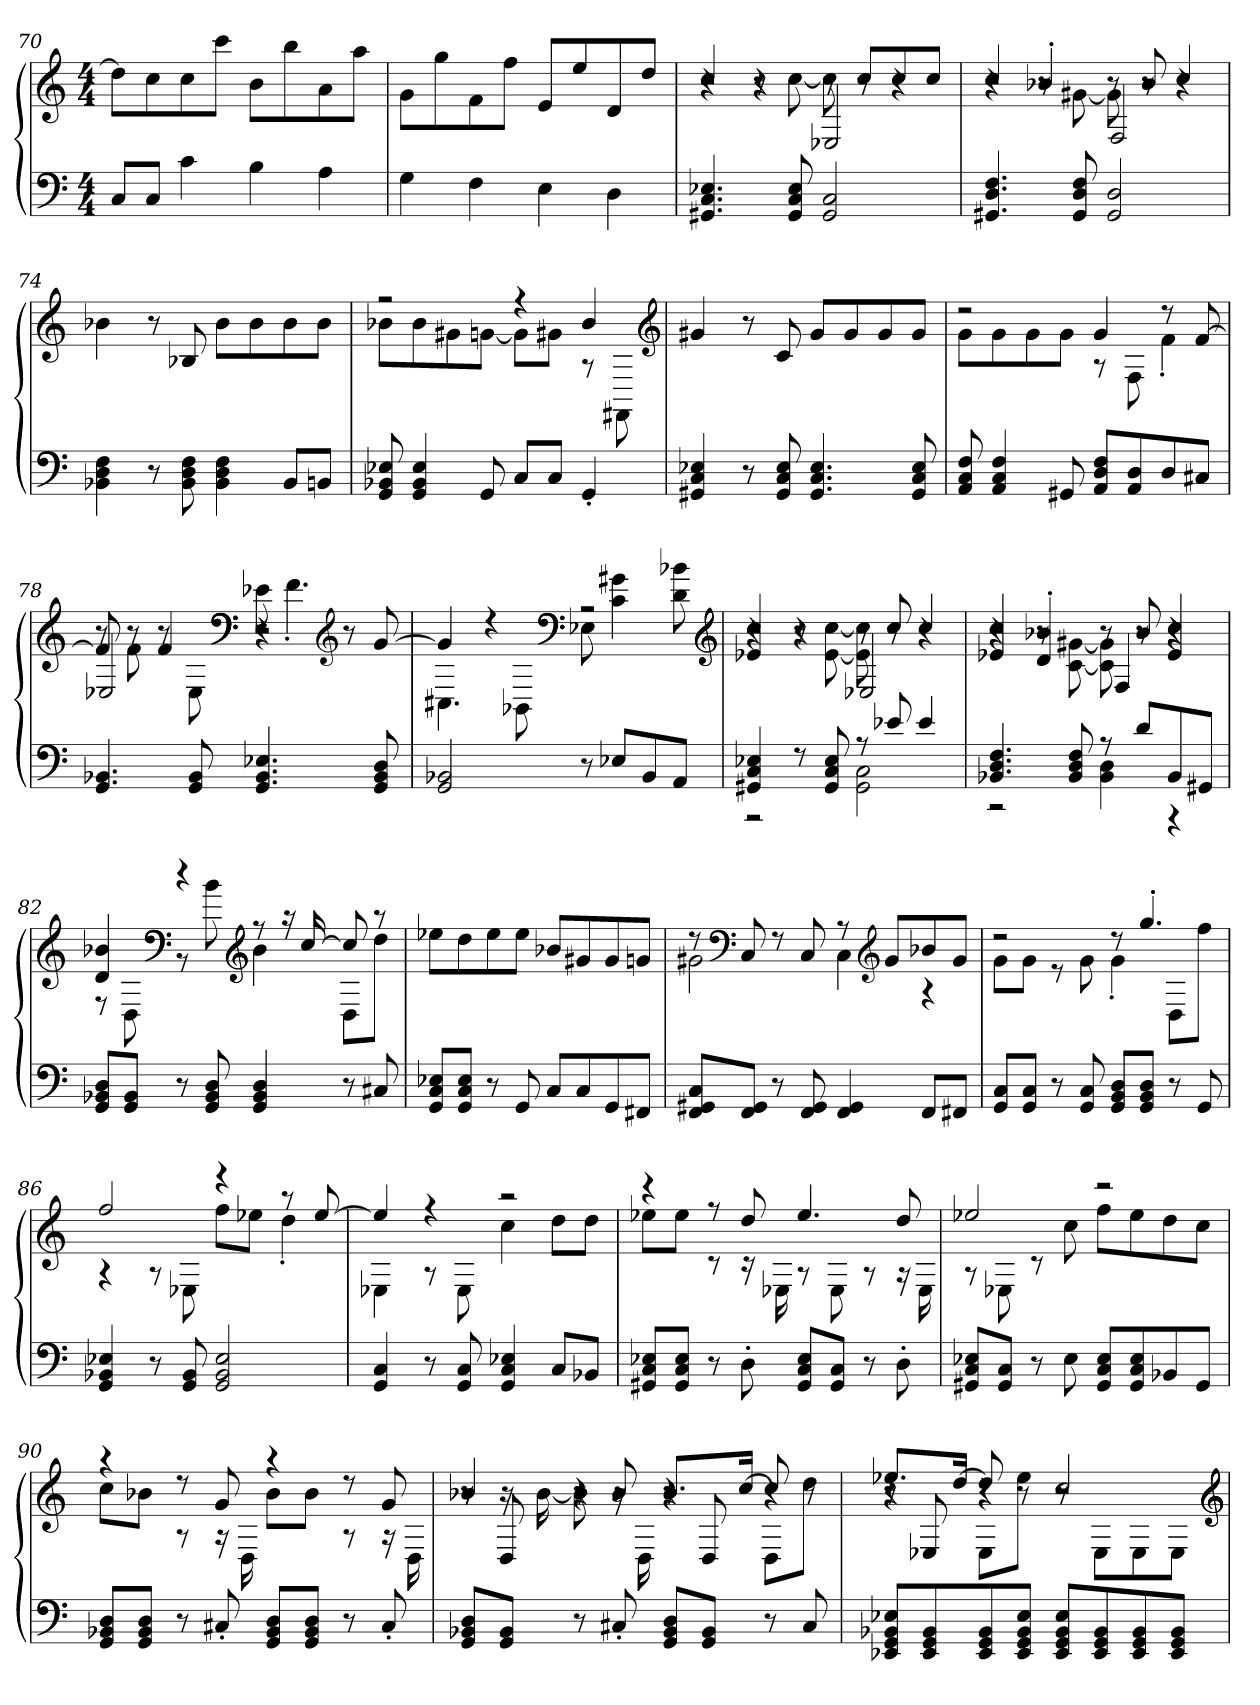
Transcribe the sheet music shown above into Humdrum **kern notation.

**kern	**kern
*part1	*part1
*staff2	*staff1
*clefF4	*clefG2
*M4/4	*M4/4
=70	=70
8CL	8ddL]
8CJ	8cc
4c	8cc
.	8cccJ
4B	8bL
.	8bb
4A	8a
.	8aaJ
=71	=71
4G	8gL
.	8gg
4F	8f
.	8ffJ
4E	8eL
.	8ee
4D	8d
.	8ddJ
!!LO:LB:g=z
=72	=72
*	*^
*	*	*^
4.GG#X 4.C 4.E-X	4cc	4r	2r
.	4r	8r	.
8GG# 8C 8E-	.	[8cc	.
2GG# 2C	8r	8cc]	2E-X
.	8ccL	8r	.
.	8cc	4r	.
.	8ccJ	.	.
=73	=73	=73	=73
4.GG#X 4.D 4.F	4cc	4r	2r
.	4b-X'	8r	.
8GG# 8D 8F	.	[8g#X	.
2GG# 2D	8r	8g#]	2F
.	8b-	8r	.
.	4cc	4r	.
*	*v	*v	*v
=74	=74
4BB-X 4D 4F	4b-X
8r	8r
8BB- 8D 8F	8B-X
4BB- 4D 4F	8b-L
.	8b-
8BB-L	8b-
8BBnJ	8b-J
=75	=75
*	*^
8GG 8BB-X 8E-X	2r	8b-XL
4GG 4BB- 4E-	.	8b-
.	.	8g#X
8GG	.	[8gnJ
8CL	4r	8gL]
8CJ	.	8g#XJ
4GG'	4b-	8r
.	.	8FF#X
*	*v	*v
*	*clefG2
!!LO:LB:g=z
=76	=76
4GG#X 4C 4E-X	4g#X
8r	8r
8GG# 8C 8E-	8c
4.GG# 4.C 4.E-	8g#L
.	8g#
.	8g#
8GG# 8C 8E-	8g#J
=77	=77
*	*^
8AA 8C 8F	2r	8gL
4AA 4C 4F	.	8g
.	.	8g
8GG#X	.	8gJ
8AA 8D 8FL	4g	8r
8AA 8D	.	8F
8D	8r	4f'
8C#XJ	[8f	.
=78	=78	=78
*	*	*^
4.GG 4.BB-X	8f]	8r	2E-X
.	8r	8f	.
.	4f	8r	.
8GG 8BB-	.	8E-	.
*	*clefF4	*	*
4.GG 4.BB- 4.E-X	4r	8e-X	2r
.	.	4.f'	.
*	*clefG2	*	*
.	8r	.	.
8GG 8BB- 8D	[8g	.	.
*	*	*v	*v
=79	=79	=79
2GG 2BB-X	4g]	4.C#X
.	4r	.
.	.	8BB-X
*	*clefF4	*
8r	2r	8E-X
8E-XL	.	4c 4g#X
8BB-	.	.
8AAJ	.	8d 8b-X
*	*v	*v
*	*clefG2
!!LO:LB:g=z
=80	=80
*^	*^
*	*	*	*^
4GG#X 4C 4E-X	2r	4e-X 4cc	4r	2r
8r	.	4r	8r	.
8GG# 8C 8E-	.	.	[8e- [8cc	.
8r	2GG# 2C	8r	8e-] 8cc]	2E-X
8e-X	.	8cc	8r	.
4e-	.	4cc	4r	.
=81	=81	=81	=81	=81
4.BB-X 4.D 4.F	2r	4e-X 4cc	4r	2r
.	.	4d' 4b-X'	8r	.
8BB- 8D 8F	.	.	[8c [8g#X	.
8r	4BB- 4D	8r	8c] 8g#]	4F
8dL	.	8b-	8r	.
8BB-	4r	4e- 4cc	4r	4r
8GG#XJ	.	.	.	.
*v	*v	*	*	*
*	*	*v	*v
=82	=82	=82
8GG 8BB-X 8DL	4d 4b-X	8r
8GG 8BB-J	.	8D
*	*clefF4	*
8r	4r	8r
8GG 8BB- 8D	.	8b-
*	*clefG2	*
4GG 4BB- 4D	8r	4b-
.	16r	.
.	[16cc	.
8r	8cc]	8DL
8C#X	8r	8ddJ
*	*v	*v
=83	=83
8GG 8C 8E-XL	8ee-XL
8GG 8C 8E-J	8dd
8r	8ee-
8GG	8ee-J
8CL	8b-XL
8C	8g#X
8GG	8g#
8FF#XJ	8gnJ
!!LO:LB:g=z
=84	=84
*	*^
8FF 8GG#X 8CL	8r	2g#X
*	*clefF4	*
8FF 8GG#J	8C	.
8r	8r	.
8FF 8GG#	8C	.
4FF 4GG#	8r	4C
*	*clefG2	*
.	8g#L	.
8FFL	8b-X	4r
8FF#XJ	8g#J	.
=85	=85	=85
8GG 8CL	2r	8gL
8GG 8CJ	.	8gJ
8r	.	8r
8GG 8C	.	8g
8GG 8BB 8DL	8r	4g'
8GG 8BB 8DJ	4.gg'	.
8r	.	8DL
8GG	.	8ffJ
=86	=86	=86
4GG 4BB-X 4E-X	2ff	4r
8r	.	8r
8GG 8BB-	.	8E-X
2GG 2BB- 2E-	4r	8ffL
.	.	8ee-XJ
.	8r	4dd'
.	[8ee-	.
=87	=87	=87
4GG 4C	4ee-]	4E-X
8r	4r	8r
8GG 8C	.	8E-
4GG 4C 4E-X	2r	4cc
8CL	.	8ddL
8BB-XJ	.	8ddJ
!!LO:PB:g=z	!!
=88	=88	=88
8GG#X 8C 8E-XL	4r	8ee-XL
8GG# 8C 8E-J	.	8ee-J
8r	8r	8r
8D'	8dd	16r
.	.	16E-X
8GG# 8C 8E-L	4.ee-	8r
8GG# 8CJ	.	8E-
8r	.	8r
8D'	8dd	16r
.	.	16E-
=89	=89	=89
8GG#X 8C 8E-XL	2ee-X	8r
8GG# 8CJ	.	8E-X
8r	.	8r
8E-	.	8cc
8GG# 8C 8E-L	2r	8ffL
8GG# 8C 8E-	.	8ee-
8BB-X	.	8dd
8GG#J	.	8ccJ
=90	=90	=90
8GG 8BB-X 8DL	4r	8ccL
8GG 8BB- 8DJ	.	8b-XJ
8r	8r	8r
8C#X'	8g	16r
.	.	16D
8GG 8BB- 8DL	4r	8b-L
8GG 8BB- 8DJ	.	8b-J
8r	8r	8r
8C#'	8g	16r
.	.	16D
=91	=91	=91
*	*	*^
8GG 8BB-X 8DL	4b-X	8r	8r
8GG 8BB-J	.	16r	8D
.	.	[16b-	.
8r	8r	8b-]	4r
8C#X'	8b-	16r	.
.	.	16D	.
8GG 8BB- 8DL	8.b-L	4r	8r
8GG 8BB-J	.	.	8D
.	[16ccJk	.	.
8r	8cc]	8DL	4r
8C#	8r	8ddJ	.
!!LO:LB:g=z	!!	!!
=92	=92	=92	=92
8EE-X 8GG 8BB-X 8E-XL	8.ee-XL	4r	8r
8EE- 8GG 8BB-	.	.	8E-X
.	[16ddJk	.	.
8EE- 8GG 8BB-	8dd]	8E-L	4r
8EE- 8GG 8BB- 8E-J	8r	8ee-J	.
8EE- 8GG 8BB- 8E-L	2cc	8r	2r
8EE- 8GG 8BB-	.	8E-L	.
8EE- 8GG 8BB-	.	8E-	.
8EE- 8GG 8BB-J	.	8E-J	.
*	*v	*v	*v
*	*clefG2
=	=
*-	*-
